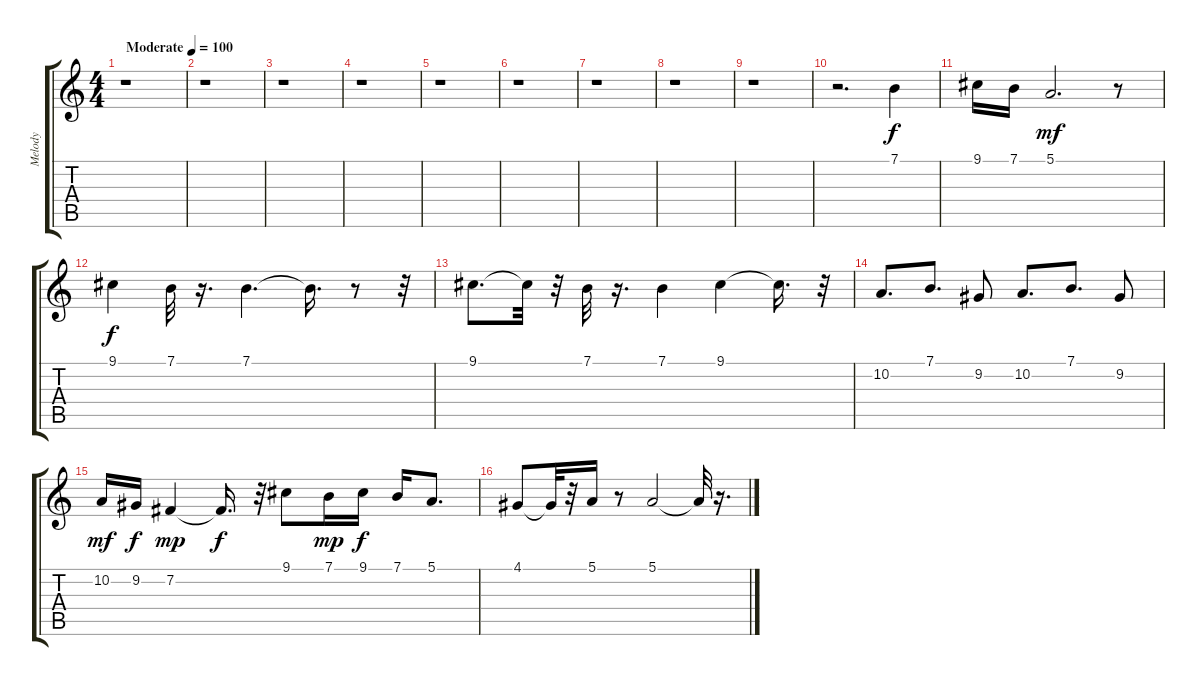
\track ("Melody" "Melody") {instrument pad7halo}
\staff {score tabs}
\tuning (E4 B3 G3 D3 A2 E2) {hide}
\ts (4 4)
\tempo (100 "Moderate")
\clef g2
\ks c
r.1{dy f instrument pad7halo} |
r.1 |
r.1 |
r.1 |
r.1 |
r.1 |
r.1 |
r.1 |
r.1 |
r.2{d} 7.1.4 |
9.1.16 7.1.16 5.1.2{d dy mf} r.8 |
9.1.4{dy f} 7.1.32 r.16{d} 7.1.4{d} 7.1{t}.16{d} r.8 r.32 |
9.1.8{d} 9.1{t}.32 r.32 7.1.32 r.16{d} 7.1.4 9.1.4 9.1{t}.16{d} r.32 |
10.2.8{d} 7.1.8{d} 9.2.8 10.2.8{d} 7.1.8{d} 9.2.8 |
10.2.16{dy mf} 9.2.16{dy f} 7.2.4{dy mp} 7.2{t}.16{d dy f} r.32 9.1.8 7.1.16{dy mp} 9.1.16{dy f} 7.1.16 5.1.8{d} |
4.1.8 4.1{t}.32 r.32 5.1.16 r.8 5.1.2 5.1{t}.32 r.16{d}
